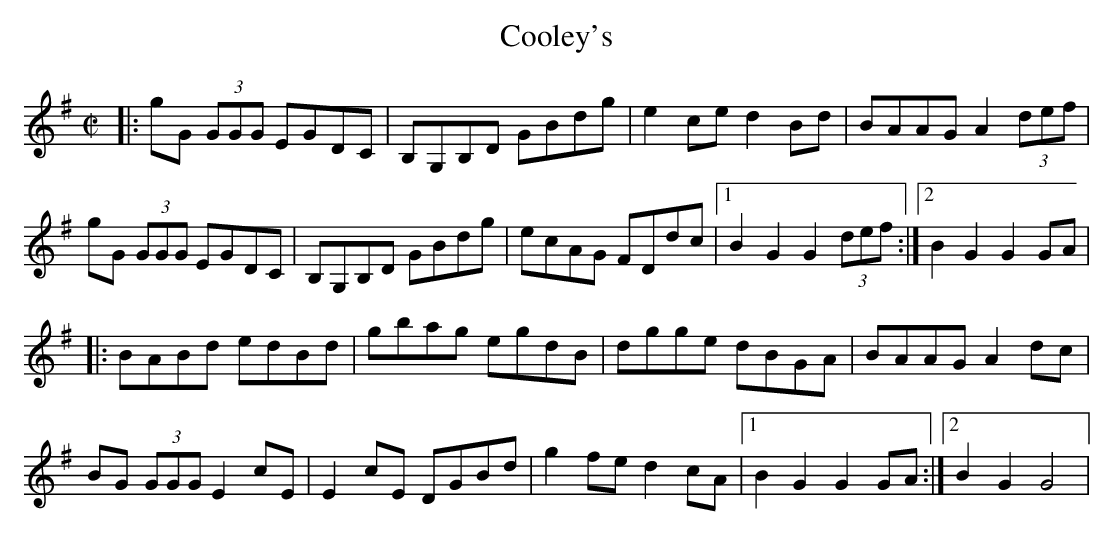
X:1
T:Cooley's
M:C|
K:G
|: gG (3GGG EGDC | B,G,B,D GBdg | e2ce d2Bd | BAAG A2 (3def |
gG (3GGG EGDC | B,G,B,D GBdg | ecAG FDdc |1 B2G2 G2 (3def :|2 B2G2 G2GA |
|: BABd edBd | gbag egdB | dgge dBGA | BAAG A2dc |
BG (3GGG E2cE | E2cE DGBd | g2fe d2cA |1 B2G2 G2GA :|2 B2G2 G4 |
